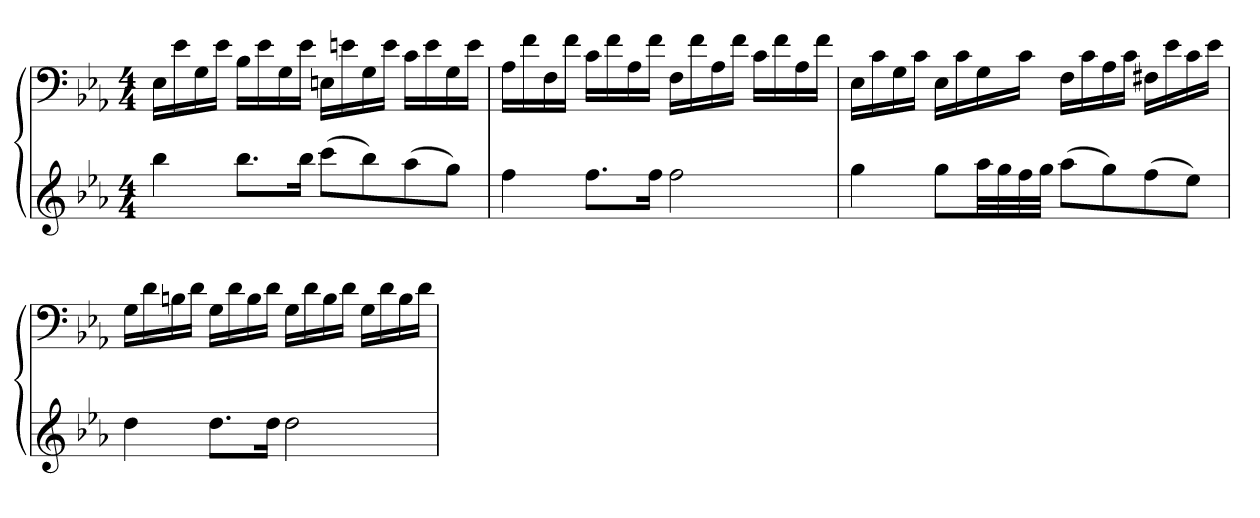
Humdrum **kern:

**kern	**kern
*part1	*part1
*staff2	*staff1
*clefG2	*clefF4
*k[b-e-a-]	*k[b-e-a-]
*c:	*c:
*M4/4	*M4/4
=	=
4bb-	16E-LL
.	16e-
.	16G
.	16e-JJ
8.bb-L	16B-LL
.	16e-
.	16G
16bb-Jk	16e-JJ
(8cccL	16EnLL
.	16en
8bb-)	16G
.	16eJJ
(8aa-	16cLL
.	16e
8ggJ)	16G
.	16eJJ
=	=
4ff	16A-LL
.	16f
.	16F
.	16fJJ
8.ffL	16cLL
.	16f
.	16A-
16ffJk	16fJJ
2ff	16FLL
.	16f
.	16A-
.	16fJJ
.	16cLL
.	16f
.	16A-
.	16fJJ
=	=
4gg	16E-LL
.	16c
.	16G
.	16cJJ
8ggL	16E-LL
.	16c
32aa-LL	16G
32gg	.
32ff	16cJJ
32ggJJJ	.
(8aa-L	16FLL
.	16c
8gg)	16A-
.	16cJJ
(8ff	16F#XLL
.	16e-
8ee-J)	16c
.	16e-JJ
=	=
4dd	16GLL
.	16d
.	16Bn
.	16dJJ
8.ddL	16GLL
.	16d
.	16B
16ddJk	16dJJ
2dd	16GLL
.	16d
.	16B
.	16dJJ
.	16GLL
.	16d
.	16B
.	16dJJ
=	=
*-	*-
